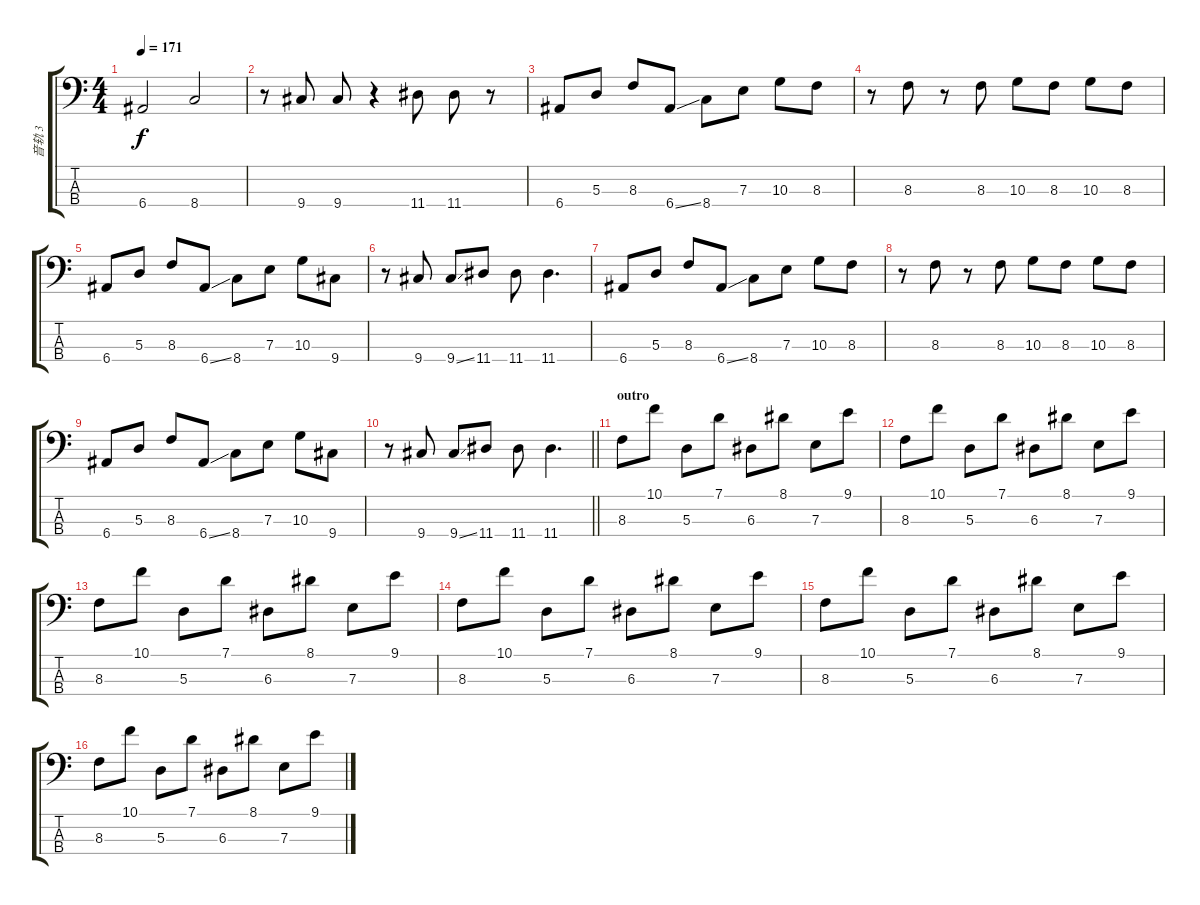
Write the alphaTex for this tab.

\track ("音轨 3" "音轨 3") {instrument electricbassfinger}
\staff {score tabs}
\tuning (G2 D2 A1 E1) {hide}
\ts (4 4)
\tempo 171
\clef f4
\ks c
6.4.2{dy f} 8.4.2 |
r.8 9.4.8 9.4.8 r.4 11.4.8 11.4.8 r.8 |
6.4.8 5.3.8 8.3.8 6.4{ss}.8 8.4.8 7.3.8 10.3.8 8.3.8 |
r.8 8.3.8 r.8 8.3.8 10.3.8 8.3.8 10.3.8 8.3.8 |
6.4.8 5.3.8 8.3.8 6.4{ss}.8 8.4.8 7.3.8 10.3.8 9.4.8 |
r.8 9.4.8 9.4{ss}.8 11.4.8 11.4.8 11.4.4{d} |
6.4.8 5.3.8 8.3.8 6.4{ss}.8 8.4.8 7.3.8 10.3.8 8.3.8 |
r.8 8.3.8 r.8 8.3.8 10.3.8 8.3.8 10.3.8 8.3.8 |
6.4.8 5.3.8 8.3.8 6.4{ss}.8 8.4.8 7.3.8 10.3.8 9.4.8 |
\barLineRight lightlight
r.8 9.4.8 9.4{ss}.8 11.4.8 11.4.8 11.4.4{d} |
\section ("" "outro")
8.3.8 10.1.8 5.3.8 7.1.8 6.3.8 8.1.8 7.3.8 9.1.8 |
8.3.8 10.1.8 5.3.8 7.1.8 6.3.8 8.1.8 7.3.8 9.1.8 |
8.3.8 10.1.8 5.3.8 7.1.8 6.3.8 8.1.8 7.3.8 9.1.8 |
8.3.8 10.1.8 5.3.8 7.1.8 6.3.8 8.1.8 7.3.8 9.1.8 |
8.3.8 10.1.8 5.3.8 7.1.8 6.3.8 8.1.8 7.3.8 9.1.8 |
8.3.8 10.1.8 5.3.8 7.1.8 6.3.8 8.1.8 7.3.8 9.1.8
